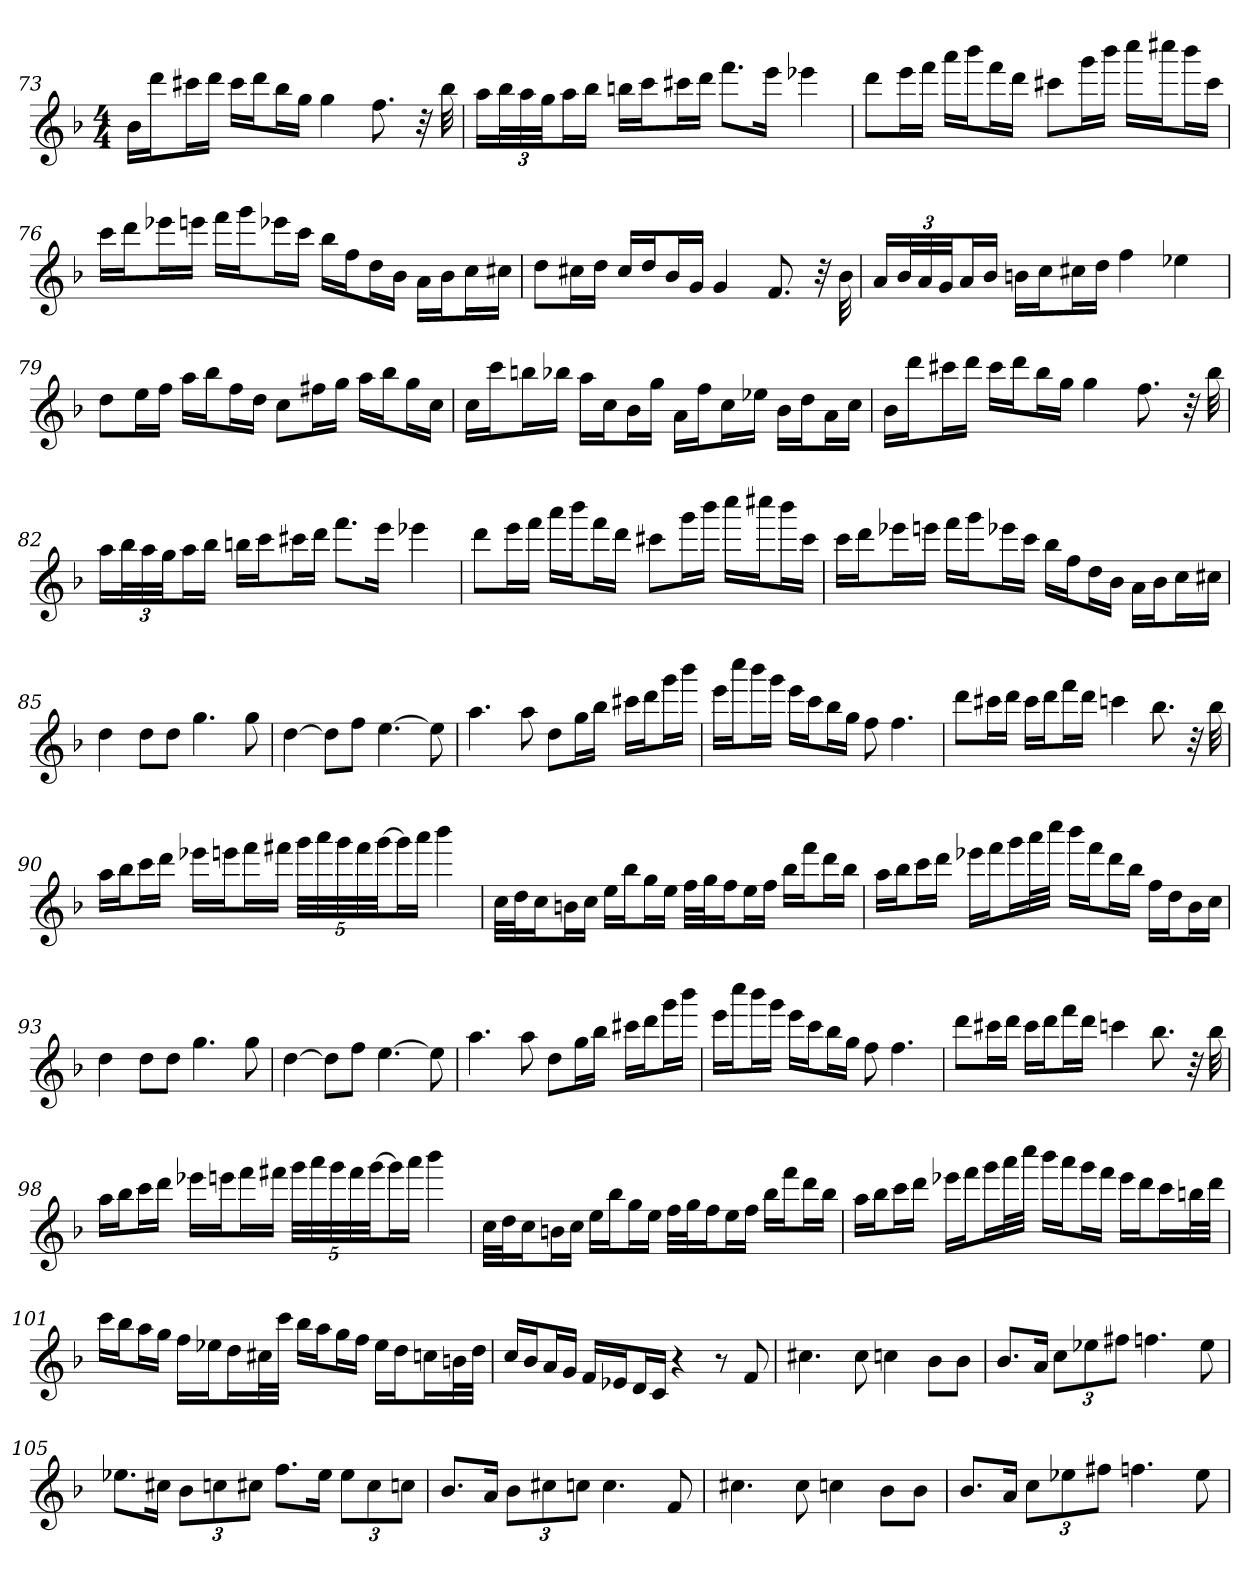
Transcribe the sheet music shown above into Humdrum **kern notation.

**kern
*part1
*staff1
*clefG2
*k[b-]
*d:
*M4/4
=73
16b-\LL
16ddd\J
16ccc#X\L
16ddd\JJ
16ccc#\LL
16ddd\J
16bb-\L
16gg\JJ
4gg
8.ff
32r
32bb-
=74
16aa\LL
48bb-\L
48aa\
48gg\JJ
16aa\L
16bb-\JJ
16bbn\LL
16ccc\J
16ccc#X\L
16ddd\JJ
8.fff\L
16eee\Jk
4eee-X
=75
8ddd\L
16eee\L
16fff\JJ
16aaa\LL
16bbb-\J
16fff\L
16ddd\JJ
8ccc#X\L
16ggg\L
16bbb-\JJ
16cccc\LL
16cccc#X\J
16bbb-\L
16ccc#\JJ
=76
16ccc\LL
16ddd\J
16eee-X\L
16eeen\JJ
16fff\LL
16ggg\J
16eee-X\L
16ccc\JJ
16bb-\LL
16ff\J
16dd\L
16b-\JJ
16a\LL
16b-\J
16cc\L
16cc#X\JJ
=77
8dd\L
16cc#X\L
16dd\JJ
16cc#/LL
16dd/J
16b-/L
16g/JJ
4g
8.f
32r
32b-
=78
16a/LL
48b-/L
48a/
48g/JJ
16a/L
16b-/JJ
16bn\LL
16cc\J
16cc#X\L
16dd\JJ
4ff
4ee-X
=79
8dd\L
16ee\L
16ff\JJ
16aa\LL
16bb-\J
16ff\L
16dd\JJ
8cc\L
16ff#X\L
16gg\JJ
16aa\LL
16bb-\J
16gg\L
16cc\JJ
=80
16cc\LL
16ccc\J
16bbn\L
16bb-X\JJ
16aa\LL
16cc\J
16b-\L
16gg\JJ
16a\LL
16ff\J
16cc\L
16ee-X\JJ
16b-\LL
16dd\J
16a\L
16cc\JJ
=81
16b-\LL
16ddd\J
16ccc#X\L
16ddd\JJ
16ccc#\LL
16ddd\J
16bb-\L
16gg\JJ
4gg
8.ff
32r
32bb-
=82
16aa\LL
48bb-\L
48aa\
48gg\JJ
16aa\L
16bb-\JJ
16bbn\LL
16ccc\J
16ccc#X\L
16ddd\JJ
8.fff\L
16eee\Jk
4eee-X
=83
8ddd\L
16eee\L
16fff\JJ
16aaa\LL
16bbb-\J
16fff\L
16ddd\JJ
8ccc#X\L
16ggg\L
16bbb-\JJ
16cccc\LL
16cccc#X\J
16bbb-\L
16ccc#\JJ
=84
16ccc\LL
16ddd\J
16eee-X\L
16eeen\JJ
16fff\LL
16ggg\J
16eee-X\L
16ccc\JJ
16bb-\LL
16ff\J
16dd\L
16b-\JJ
16a\LL
16b-\J
16cc\L
16cc#X\JJ
=85
4dd
8dd\L
8dd\J
4.gg
8gg
=86
[4dd
8dd\L]
8ff\J
[4.ee
8ee]
=87
4.aa
8aa
8dd\L
16gg\L
16bb-\JJ
16ccc#X\LL
16ddd\J
16ggg\L
16bbb-\JJ
=88
16eee\LL
16cccc\J
16bbb-\L
16ggg\JJ
16eee\LL
16ccc\J
16bb-\L
16gg\JJ
8ff
4.ff
=89
8ddd\L
16ccc#X\L
16ddd\JJ
16ccc#\LL
16ddd\J
16fff\L
16ddd\JJ
4cccn
8.bb-
32r
32bb-
=90
16aa\LL
16bb-\J
16ccc\L
16ddd\JJ
16eee-X\LL
16eeen\J
16fff\L
16fff#X\JJ
40ggg\LLL
40aaa\
40ggg\
40fff#\
[40ggg\JJ
16ggg\L]
16aaa\JJ
4bbb-
=91
32cc\LLL
32dd\J
16cc\J
16bn\L
16cc\JJ
16ee\LL
16bb-\J
16gg\L
16ee\JJ
32ff\LLL
32gg\J
16ff\J
16ee\L
16ff\JJ
16bb-\LL
16fff\J
16ddd\L
16bb-\JJ
=92
16aa\LL
16bb-\J
16ccc\L
16ddd\JJ
16eee-X\LL
16fff\J
16ggg\L
32aaa\L
32cccc\JJJ
16bbb-\LL
16fff\J
16ddd\L
16bb-\JJ
16ff\LL
16dd\J
16b-\L
16cc\JJ
=93
4dd
8dd\L
8dd\J
4.gg
8gg
=94
[4dd
8dd\L]
8ff\J
[4.ee
8ee]
=95
4.aa
8aa
8dd\L
16gg\L
16bb-\JJ
16ccc#X\LL
16ddd\J
16ggg\L
16bbb-\JJ
=96
16eee\LL
16cccc\J
16bbb-\L
16ggg\JJ
16eee\LL
16ccc\J
16bb-\L
16gg\JJ
8ff
4.ff
=97
8ddd\L
16ccc#X\L
16ddd\JJ
16ccc#\LL
16ddd\J
16fff\L
16ddd\JJ
4cccn
8.bb-
32r
32bb-
=98
16aa\LL
16bb-\J
16ccc\L
16ddd\JJ
16eee-X\LL
16eeen\J
16fff\L
16fff#X\JJ
40ggg\LLL
40aaa\
40ggg\
40fff#\
[40ggg\JJ
16ggg\L]
16aaa\JJ
4bbb-
=99
32cc\LLL
32dd\J
16cc\J
16bn\L
16cc\JJ
16ee\LL
16bb-\J
16gg\L
16ee\JJ
32ff\LLL
32gg\J
16ff\J
16ee\L
16ff\JJ
16bb-\LL
16fff\J
16ddd\L
16bb-\JJ
=100
16aa\LL
16bb-\J
16ccc\L
16ddd\JJ
16eee-X\LL
16fff\J
16ggg\L
32aaa\L
32cccc\JJJ
16bbb-\LL
16aaa\J
16ggg\L
16fff\JJ
16eee-\LL
16ddd\J
16ccc\L
32bbn\L
32ddd\JJJ
=101
16ccc\LL
16bb-\J
16aa\L
16gg\JJ
16ff\LL
16ee-X\J
16dd\L
32cc#X\L
32ccc\JJJ
16bb-\LL
16aa\J
16gg\L
16ff\JJ
16ee-\LL
16dd\J
16ccn\L
32bn\L
32dd\JJJ
=102
16cc/LL
16b-/J
16a/L
16g/JJ
16f/LL
16e-X/J
16d/L
16c/JJ
4r
8r
8f
=103
4.cc#X
8cc#
4ccn
8b-\L
8b-\J
=104
8.b-/L
16a/Jk
12cc\L
12ee-X\
12ff#X\J
4.ffn
8ee-
=105
8.ee-X\L
16cc#X\Jk
12b-\L
12ccn\
12cc#X\J
8.ff\L
16ee-\Jk
12ee-\L
12cc#\
12ccn\J
=106
8.b-/L
16a/Jk
12b-\L
12cc#X\
12ccn\J
4.cc
8f
=107
4.cc#X
8cc#
4ccn
8b-\L
8b-\J
=108
8.b-/L
16a/Jk
12cc\L
12ee-X\
12ff#X\J
4.ffn
8ee-
=
*-
